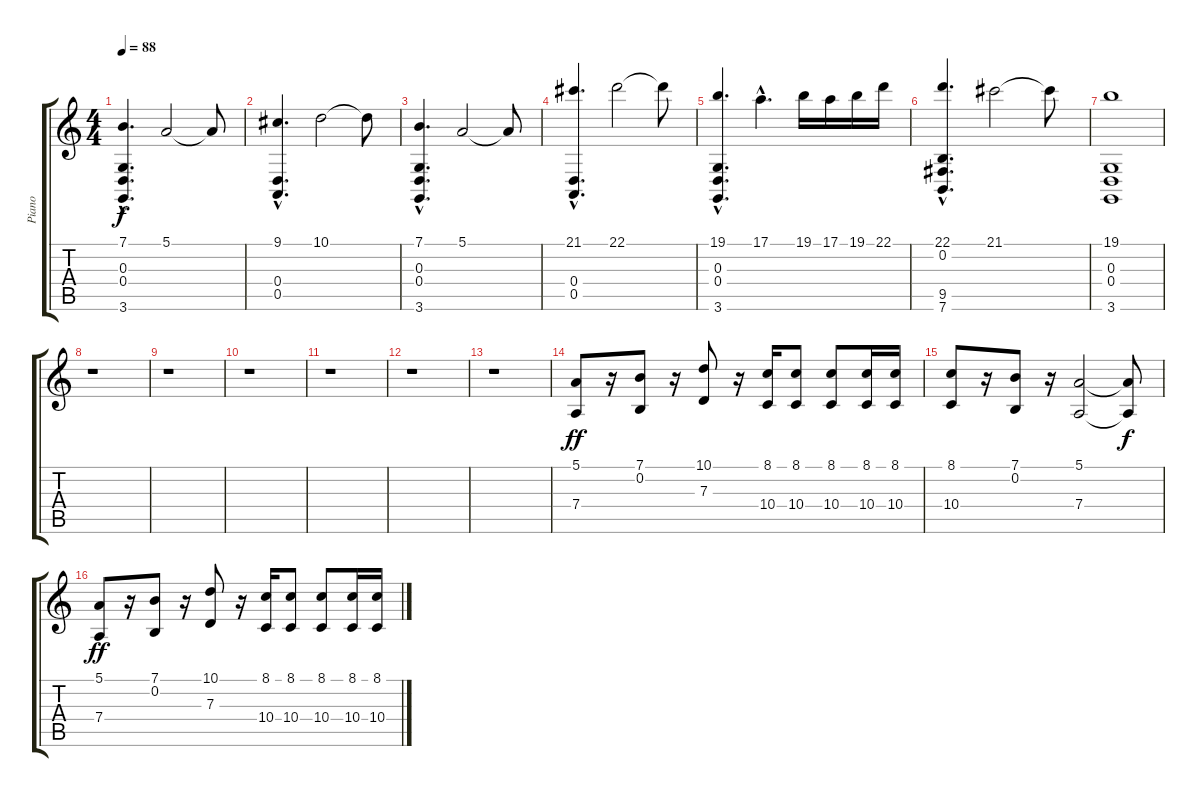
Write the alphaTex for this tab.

\track ("Piano" "Piano") {instrument stringensemble1}
\staff {score tabs}
\tuning (E4 B3 G3 D3 A2 E2) {hide}
\ts (4 4)
\tempo 88
\clef g2
\ks c
(7.1{hac} 0.3 0.4 3.6).4{d dy f} 5.1.2 5.1{t}.8 |
(9.1{hac} 0.4 0.5).4{d} 10.1.2 10.1{t}.8 |
(7.1{hac} 0.3 0.4 3.6).4{d} 5.1.2 5.1{t}.8 |
(21.1{hac} 0.4 0.5).4{d} 22.1.2 22.1{t}.8 |
(19.1{hac} 0.3 0.4 3.6).4{d} 17.1{hac}.4{d} 19.1.16 17.1.16 19.1.16 22.1.16 |
(22.1{hac} 0.2 9.5 7.6).4{d} 21.1.2 21.1{t}.8 |
(19.1 0.3 0.4 3.6).1 |
r.1 |
r.1 |
r.1 |
r.1 |
r.1 |
r.1 |
(5.1 7.4).8{dy ff} r.16 (7.1 0.2).8 r.16 (10.1 7.3).8 r.16 (8.1 10.4).16 (8.1 10.4).8 (8.1 10.4).8 (8.1 10.4).16 (8.1 10.4).16 |
(8.1 10.4).8 r.16 (7.1 0.2).8 r.16 (5.1 7.4).2 (5.1{t} 7.4{t}).8{dy f} |
(5.1 7.4).8{dy ff} r.16 (7.1 0.2).8 r.16 (10.1 7.3).8 r.16 (8.1 10.4).16 (8.1 10.4).8 (8.1 10.4).8 (8.1 10.4).16 (8.1 10.4).16
